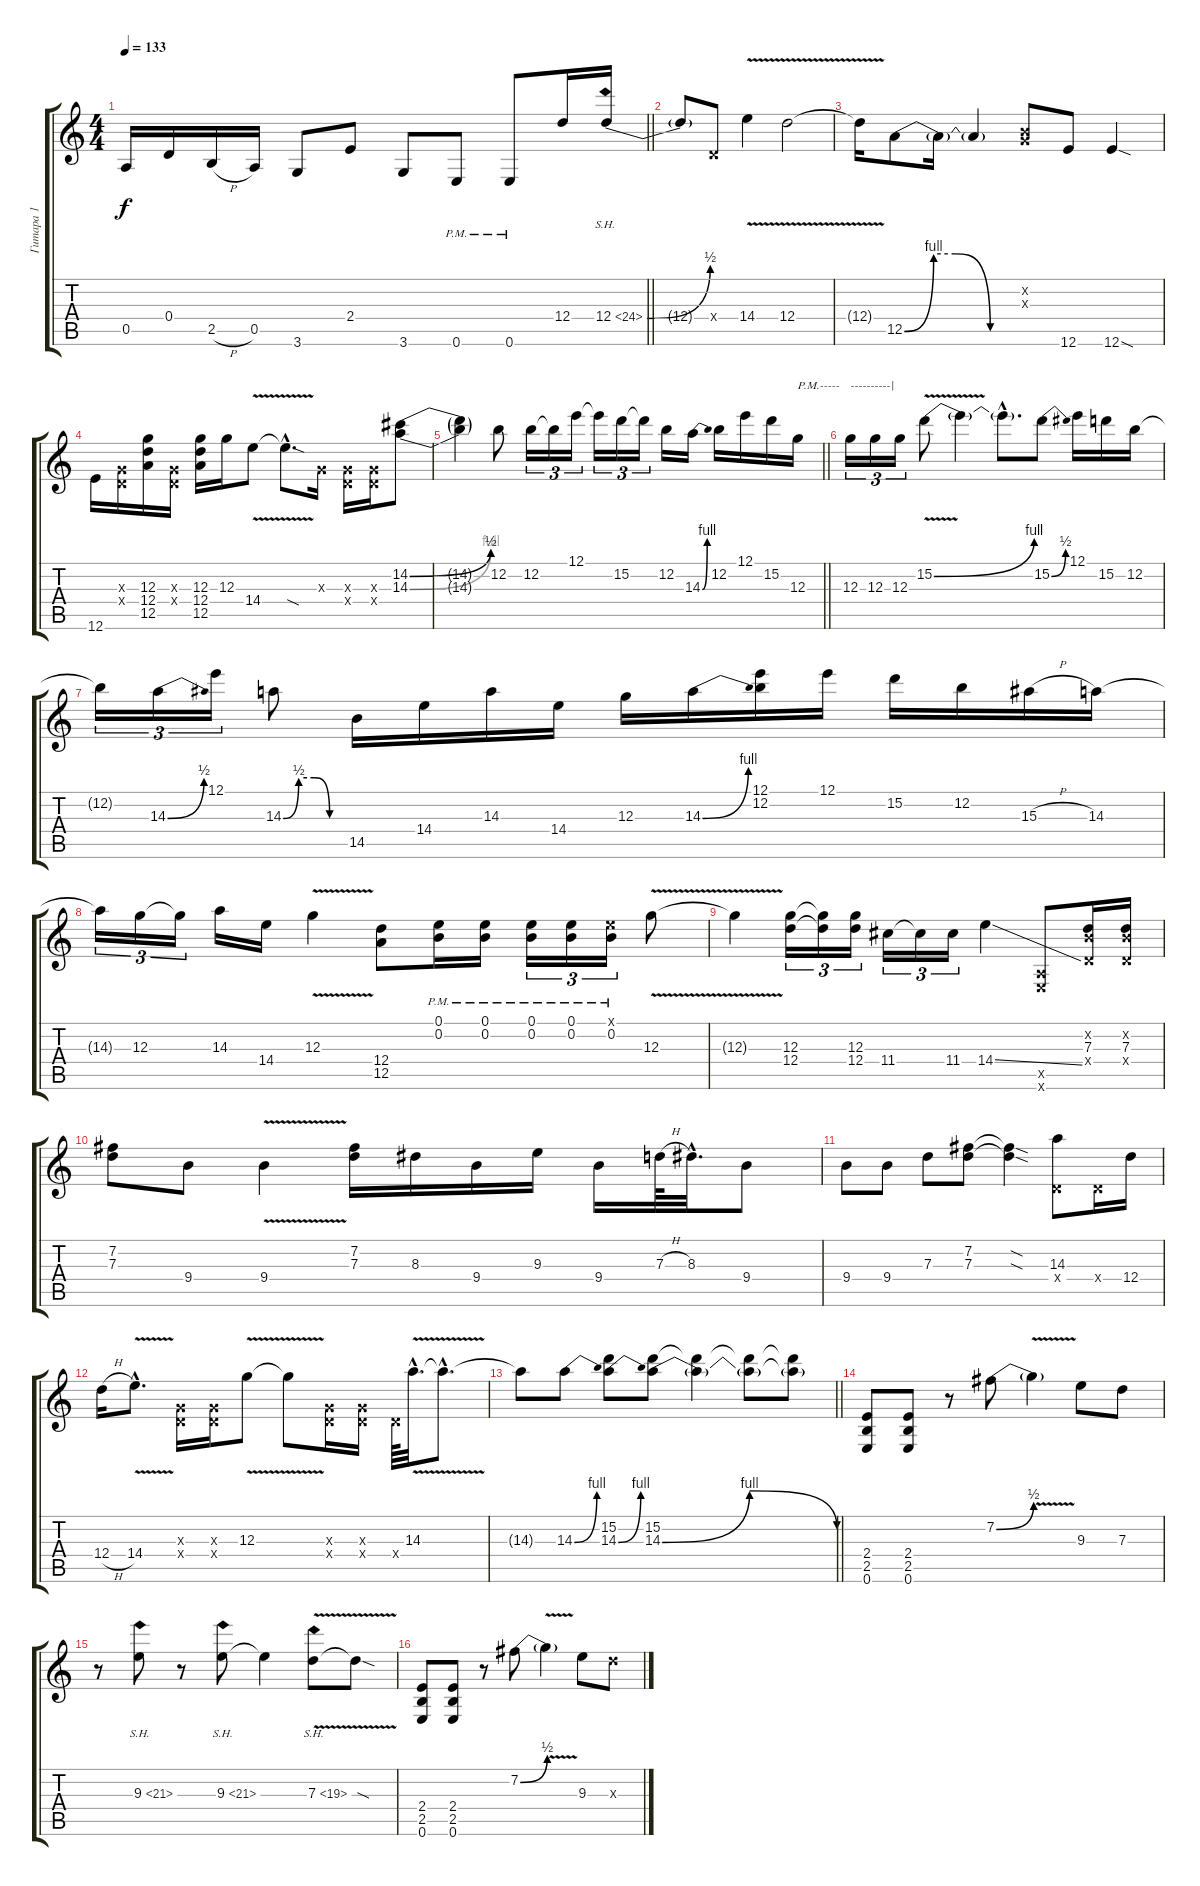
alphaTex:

\track ("Гитара 1" "Гитара 1") {instrument distortionguitar}
\staff {score tabs}
\tuning (E4 B3 G3 D3 A2 E2) {hide}
\ts (4 4)
\tempo 133
\clef g2
\barLineRight lightlight
\ks c
0.5.16{dy f} 0.4.16 2.5{h}.16 0.5.16 3.6.8 2.4.8 3.6.8 0.6{pm}.8 0.6{pm}.8 12.4.16 12.4{be (bend 0 0 60 2) sh 12}.16 |
12.4{t}.8 0.4{x}.8 14.4{v}.4 12.4{v}.2 |
12.4{t}.16 12.5{be (custom 0 0 15 4 26 4 44 0 60 0)}.8 12.5{t}.16 12.5{t}.4 (0.2{x} 0.3{x}).8 12.6.8 12.6{sod}.4 |
12.6.16 (0.3{x} 0.4{x}).16 (12.3 12.4 12.5).16 (0.3{x} 0.4{x}).16 (12.3 12.4 12.5).16 12.3.16 14.4{v}.8 14.4{sod hac t}.8{d} 0.3{x}.16 (0.3{x} 0.4{x}).16 (0.3{x} 0.4{x}).16 (14.2{be (bend 0 0 60 2)} 14.3{be (bend 0 0 60 4)}).8 |
\barLineRight lightlight
(14.2{t} 14.3{t}).4 12.2.8 12.2.16{tu (3 2)} 12.2{t}.16{tu (3 2)} 12.1.16{tu (3 2)} 12.1{t}.16{tu (3 2)} 15.2.16{tu (3 2)} 15.2{t}.16{tu (3 2)} 12.2.16 14.3{be (bend 0 0 60 4)}.16 12.2.16 12.1.16 15.2.16 12.3.16{txt "P.M.-----"} |
12.3.16{tu (3 2) txt "----------|"} 12.3.16{tu (3 2)} 12.3.16{tu (3 2)} 15.2{be (bend 0 0 60 4) v}.8 15.2{t}.4 15.2{hac t}.8{d} 15.2{be (bend 0 0 60 2)}.8 12.1.16 15.2.16 12.2.16 |
12.2{t}.16{tu (3 2)} 14.3{be (bend 0 0 60 2)}.16{tu (3 2)} 12.1.16{tu (3 2)} 14.3{be (custom 0 0 15 2 30 2 45 0 60 0)}.8 14.5.16 14.4.16 14.3.16 14.4.16 12.3.16 14.3{be (bend 0 0 60 4)}.16 (12.1 12.2).16 12.1.16 15.2.16 12.2.16 15.3{h}.16 14.3.16 |
14.3{t}.16{tu (3 2)} 12.3.16{tu (3 2)} 12.3{t}.16{tu (3 2)} 14.3.16 14.4.16 12.3{v}.4 (12.4 12.5).8 (0.1{pm} 0.2{pm}).16 (0.1{pm} 0.2{pm}).16 (0.1{pm} 0.2{pm}).16{tu (3 2)} (0.1{pm} 0.2{pm}).16{tu (3 2)} (0.1{x} 0.2{pm}).16{tu (3 2)} 12.3{v}.8 |
12.3{t}.4 (12.3 12.4).16{tu (3 2)} (12.3{t} 12.4{t}).16{tu (3 2)} (12.3 12.4).16{tu (3 2)} 11.4.16{tu (3 2)} 11.4{t}.16{tu (3 2)} 11.4.16{tu (3 2)} 14.4{ss}.4 (0.5{x} 0.6{x}).8 (0.2{x} 7.3 0.4{x}).16 (0.2{x} 7.3 0.4{x}).16 |
(7.2 7.3).8 9.4.8 9.4{v}.4 (7.2 7.3).16 8.3.16 9.4.16 9.3.16 9.4.16 7.3{h}.64 8.3{hac}.32{d} 9.4.8 |
9.4.8 9.4.8 7.3.8 (7.2 7.3).8 (7.2{sod t} 7.3{sod t}).4 (14.3 0.4{x}).8 0.4{x}.16 12.4.16 |
12.4{h}.16 14.4{v hac}.8{d} (0.3{x} 0.4{x}).16 (0.3{x} 0.4{x}).16 12.3{v}.8 12.3{t}.8 (0.3{x} 0.4{x}).16 (0.3{x} 0.4{x}).16 0.4{x}.64 14.3{v hac}.32{d} 14.3{hac t}.8{d} |
\barLineRight lightlight
14.3{t}.8 14.3{be (bend 0 0 60 4)}.8 (15.2 14.3{be (bend 0 0 60 4)}).8 (15.2 14.3{be (bendrelease 0 0 15 4 30 4 60 0)}).8 (15.2{t} 14.3{t}).4 (15.2{t} 14.3{t}).8 (15.2{t} 14.3{t}).8 |
\section ("" "")
(2.4 2.5 0.6).8{balance 16} (2.4 2.5 0.6).8 r.8 7.2{be (bend 0 0 60 2)}.8 7.2{v t}.4 9.3.8 7.3.8 |
r.8 9.3{sh 12}.8 r.8 9.3{sh 12}.8 9.3{t}.4 7.3{sh 12 v}.8 7.3{sod t}.8 |
(2.4 2.5 0.6).8 (2.4 2.5 0.6).8 r.8 7.2{be (bend 0 0 60 2)}.8 7.2{v t}.4 9.3.8 7.3{x}.8
